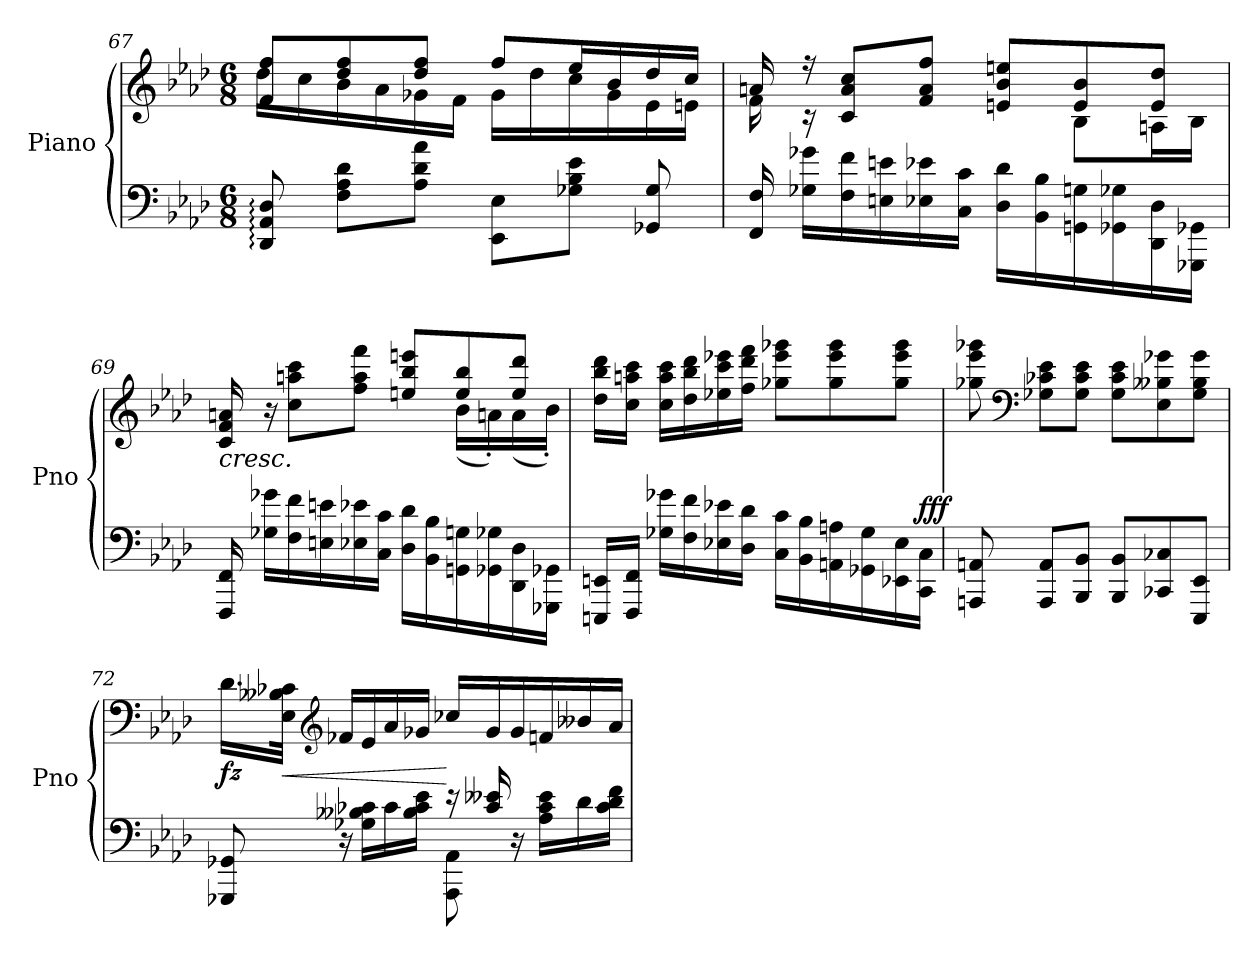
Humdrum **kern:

**kern	**kern	**dynam
*part1	*part1	*part1
*staff2	*staff1	*staff1/2
*I"Piano	*	*
*I'Pno	*	*
*clefF4	*clefG2	*
*k[b-e-a-d-]	*k[b-e-a-d-]	*
*M6/8	*M6/8	*
=67	=67	=67
*	*^	*
8DD-/: 8AA-/: 8D-/:	8f/ 8ff/L	16dd-\LL	.
.	.	16cc\	.
8F\ 8A-\ 8d-\L	8dd-/ 8ff/	16b-\	.
.	.	16a-\	.
8A-\ 8d-\ 8a-\J	8dd-/ 8ff/J	16g-X\	.
.	.	16f\JJ	.
8EE-\ 8E-\L	8ff/L	16g-\LL	.
.	.	16dd-\	.
8G-X\ 8B-\ 8e-\J	16ee-/L	16cc\	.
.	16b-/	16g-\	.
8GG-X/ 8G-/	16dd-/	16e-\	.
.	16cc/JJ	16en\JJ	.
!!LO:PB:g=z	!!
=68	=68	=68	=68
16FF/ 16F/	16an/	16f\	.
16G-X\ 16g-X\LL	16r	16r	.
16F\ 16f\	8c/ 8a/ 8cc/L	4.rAyy	.
16En\ 16en\	.	.	.
16E-X\ 16e-X\	8f/ 8a/ 8ff/J	.	.
16C\ 16c\JJ	.	.	.
16D-\ 16d-\LL	8en/ 8b-/ 8een/L	.	.
16BB-\ 16B-\	.	.	.
16GGn\ 16Gn\	8e/ 8b-/	8B-\L	.
16GG-X\ 16G-X\	.	.	.
16DD-\ 16D-\	8e/ 8dd-/J	16An\L	.
16GGG-X\ 16GG-X\JJ	.	16B-\JJ	.
=69	=69	=69	=69
!	!	!	!LO:HP:b
16FFF/ 16FF/	16c/ 16f/ 16an/	4.rAyy	<
16G-X\ 16g-X\LL	16r	.	.
16F\ 16f\	8cc\ 8aan\ 8ccc\L	.	.
16En\ 16en\	.	.	.
16E-X\ 16e-X\	8ff\ 8aa\ 8fff\J	.	.
16C\ 16c\JJ	.	.	.
16D-\ 16d-\LL	8een/ 8bb-/ 8eeen/L	8rddyy	.
16BB-\ 16B-\	.	.	.
16GGn\ 16Gn\	8ee/ 8bb-/	(16b-\LL	.
16GG-X\ 16G-X\	.	16an'\)	.
16DD-\ 16D-\	8ee/ 8ddd-/J	(16a\	.
16GGG-X\ 16GG-X\JJ	.	16b-'\JJ)	.
*	*v	*v	*
=70	=70	=70
16EEEn/ 16EEn/LL	16dd-\ 16bb-\ 16ddd-\LL	.
16FFF/ 16FF/JJ	16cc\ 16aan\ 16ccc\JJ	.
16G-X\ 16g-X\LL	16cc\ 16aa\ 16ccc\LL	.
16F\ 16f\	16dd-\ 16bb-\ 16ddd-\	.
16E-X\ 16e-X\	16ee-X\ 16ccc\ 16eee-X\	.
16D-\ 16d-\JJ	16ff\ 16ddd-\ 16fff\JJ	.
16C\ 16c\LL	8gg-X\ 8eee-\ 8ggg-X\L	.
16BB-\ 16B-\	.	.
16AAn\ 16An\	8gg-\ 8eee-\ 8ggg-\	.
16GG-X\ 16G-\	.	.
16EE-X\ 16E-\	8gg-\ 8eee-\ 8ggg-\J	.
!	!	!LO:DY:a=2
16CC\ 16C\JJ	.	fff
!!LO:LB:g=z
=71	=71	=71
8AAAn/ 8AAn/	8gg-X\ 8eee-\ 8ggg-X\	.
*	*clefF4	*
8AAA/ 8AA/L	8G-X\ 8c-X\ 8e-\L	.
8BBB-/ 8BB-/J	8G-\ 8c-\ 8e-\J	.
8BBB-/ 8BB-/L	8G-\ 8c-\ 8e-\L	.
8CC-X/ 8C-X/	8E-\ 8B--X\ 8g-X\	.
8EEE-/ 8EE-/J	8G-\ 8B--\ 8g-\J	.
=72	=72	=72
*^	*	*
!	!	!	!LO:DY:b
8GGG-X/ 8GG-X/	4.rgyy	16.d-\LL	fz
!	!	!	!LO:HP:b
.	.	32E-\ 32B--X\ 32c-X\JJk	<
*	*	*clefG2	*
16r	.	16f-X/LL	.
16G-X\ 16B--X\ 16c-X\LL	.	16e-/	.
16c-\	.	16a-/	.
16B--\ 16c-\ 16e-\JJ	.	16g-X/JJ	.
16r	8AAA-\ 8AA-\	16cc-X/LL	[
16c-/ 16e--X/	.	16g-/	.
16r	4rGGyy	16g-/	.
16A-\ 16c-\ 16e--\LL	.	16fn/	.
16d-\	.	16b--X/	.
16c-\ 16d-\ 16f\JJ	.	16a-/JJ	.
*v	*v	*	*
.	.	[
=	=	=
*-	*-	*-
